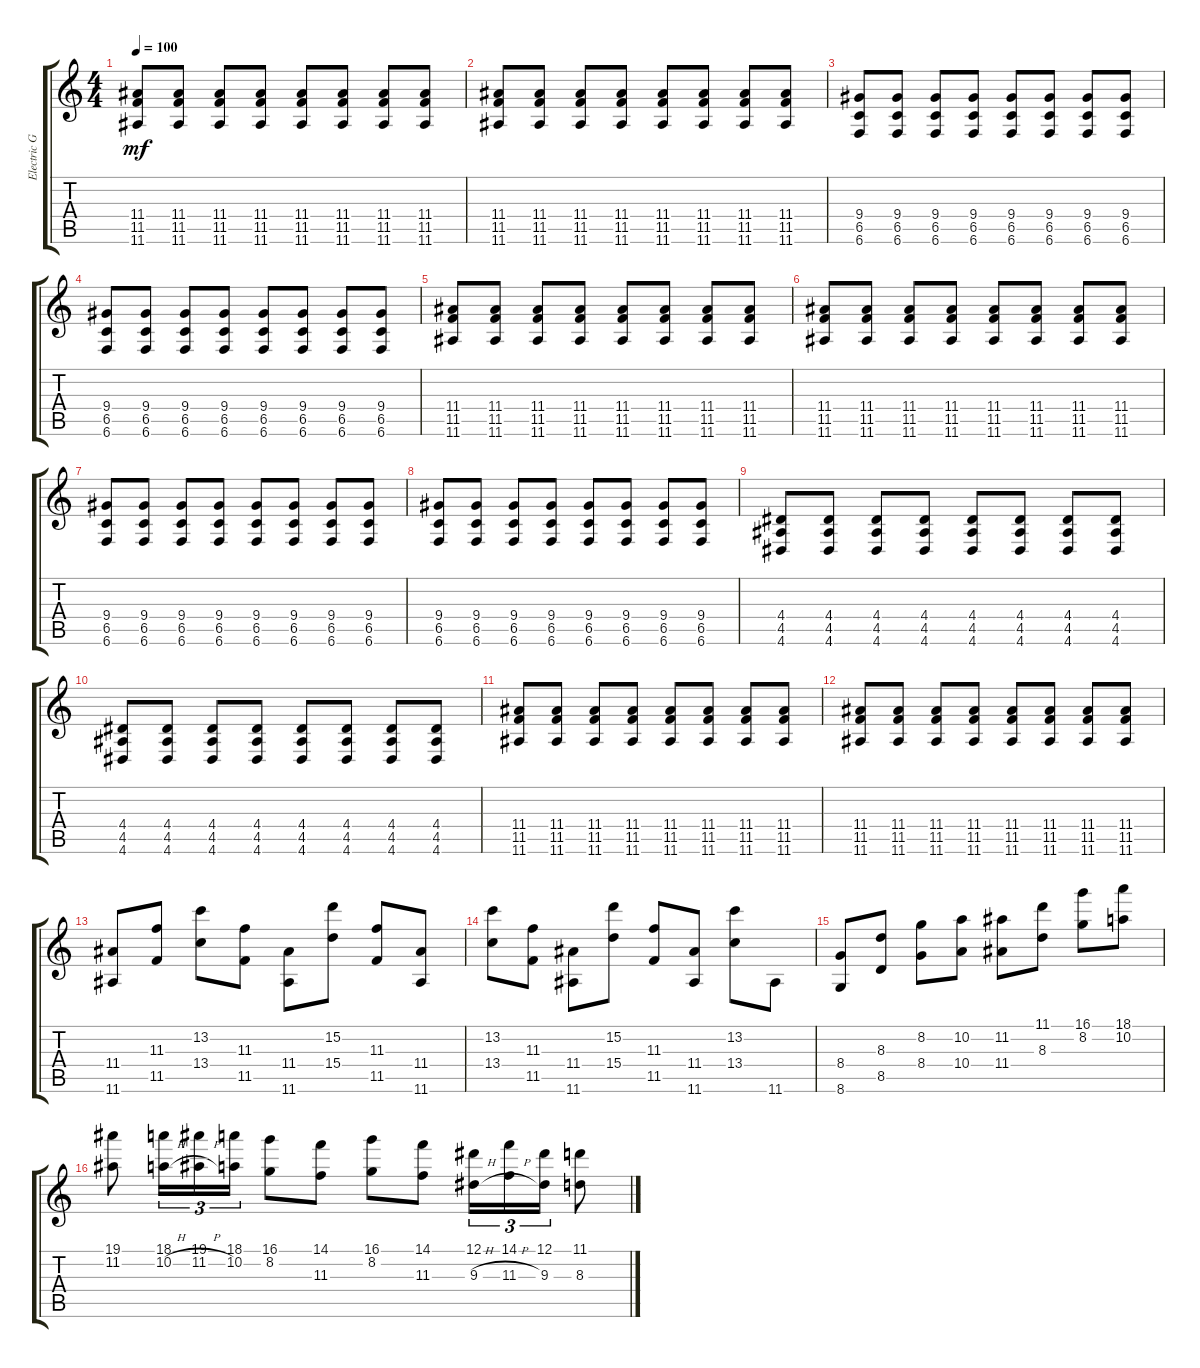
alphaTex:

\track ("Electric Guitar 2" "Electric G") {instrument distortionguitar}
\staff {score tabs}
\tuning (Eb4 B3 Gb3 B2 Gb2 B1) {hide}
\ts (4 4)
\tempo 100
\clef g2
\ks c
(11.4 11.5 11.6).8{dy mf instrument distortionguitar} (11.4 11.5 11.6).8 (11.4 11.5 11.6).8 (11.4 11.5 11.6).8 (11.4 11.5 11.6).8 (11.4 11.5 11.6).8 (11.4 11.5 11.6).8 (11.4 11.5 11.6).8 |
(11.4 11.5 11.6).8 (11.4 11.5 11.6).8 (11.4 11.5 11.6).8 (11.4 11.5 11.6).8 (11.4 11.5 11.6).8 (11.4 11.5 11.6).8 (11.4 11.5 11.6).8 (11.4 11.5 11.6).8 |
(9.4 6.5 6.6).8 (9.4 6.5 6.6).8 (9.4 6.5 6.6).8 (9.4 6.5 6.6).8 (9.4 6.5 6.6).8 (9.4 6.5 6.6).8 (9.4 6.5 6.6).8 (9.4 6.5 6.6).8 |
(9.4 6.5 6.6).8 (9.4 6.5 6.6).8 (9.4 6.5 6.6).8 (9.4 6.5 6.6).8 (9.4 6.5 6.6).8 (9.4 6.5 6.6).8 (9.4 6.5 6.6).8 (9.4 6.5 6.6).8 |
(11.4 11.5 11.6).8 (11.4 11.5 11.6).8 (11.4 11.5 11.6).8 (11.4 11.5 11.6).8 (11.4 11.5 11.6).8 (11.4 11.5 11.6).8 (11.4 11.5 11.6).8 (11.4 11.5 11.6).8 |
(11.4 11.5 11.6).8 (11.4 11.5 11.6).8 (11.4 11.5 11.6).8 (11.4 11.5 11.6).8 (11.4 11.5 11.6).8 (11.4 11.5 11.6).8 (11.4 11.5 11.6).8 (11.4 11.5 11.6).8 |
(9.4 6.5 6.6).8 (9.4 6.5 6.6).8 (9.4 6.5 6.6).8 (9.4 6.5 6.6).8 (9.4 6.5 6.6).8 (9.4 6.5 6.6).8 (9.4 6.5 6.6).8 (9.4 6.5 6.6).8 |
(9.4 6.5 6.6).8 (9.4 6.5 6.6).8 (9.4 6.5 6.6).8 (9.4 6.5 6.6).8 (9.4 6.5 6.6).8 (9.4 6.5 6.6).8 (9.4 6.5 6.6).8 (9.4 6.5 6.6).8 |
(4.4 4.5 4.6).8 (4.4 4.5 4.6).8 (4.4 4.5 4.6).8 (4.4 4.5 4.6).8 (4.4 4.5 4.6).8 (4.4 4.5 4.6).8 (4.4 4.5 4.6).8 (4.4 4.5 4.6).8 |
(4.4 4.5 4.6).8 (4.4 4.5 4.6).8 (4.4 4.5 4.6).8 (4.4 4.5 4.6).8 (4.4 4.5 4.6).8 (4.4 4.5 4.6).8 (4.4 4.5 4.6).8 (4.4 4.5 4.6).8 |
(11.4 11.5 11.6).8 (11.4 11.5 11.6).8 (11.4 11.5 11.6).8 (11.4 11.5 11.6).8 (11.4 11.5 11.6).8 (11.4 11.5 11.6).8 (11.4 11.5 11.6).8 (11.4 11.5 11.6).8 |
(11.4 11.5 11.6).8 (11.4 11.5 11.6).8 (11.4 11.5 11.6).8 (11.4 11.5 11.6).8 (11.4 11.5 11.6).8 (11.4 11.5 11.6).8 (11.4 11.5 11.6).8 (11.4 11.5 11.6).8 |
(11.4 11.6).8 (11.3 11.5).8 (13.2 13.4).8 (11.3 11.5).8 (11.4 11.6).8 (15.2 15.4).8 (11.3 11.5).8 (11.4 11.6).8 |
(13.2 13.4).8 (11.3 11.5).8 (11.4 11.6).8 (15.2 15.4).8 (11.3 11.5).8 (11.4 11.6).8 (13.2 13.4).8 11.6.8 |
(8.4 8.6).8 (8.3 8.5).8 (8.2 8.4).8 (10.2 10.4).8 (11.2 11.4).8 (11.1 8.3).8 (16.1 8.2).8 (18.1 10.2).8 |
(19.1 11.2).8 (18.1 10.2{h}).16{tu (3 2)} (19.1 11.2{h}).16{tu (3 2)} (18.1 10.2).16{tu (3 2)} (16.1 8.2).8 (14.1 11.3).8 (16.1 8.2).8 (14.1 11.3).8 (12.1 9.3{h}).16{tu (3 2)} (14.1 11.3{h}).16{tu (3 2)} (12.1 9.3).16{tu (3 2)} (11.1 8.3).8
